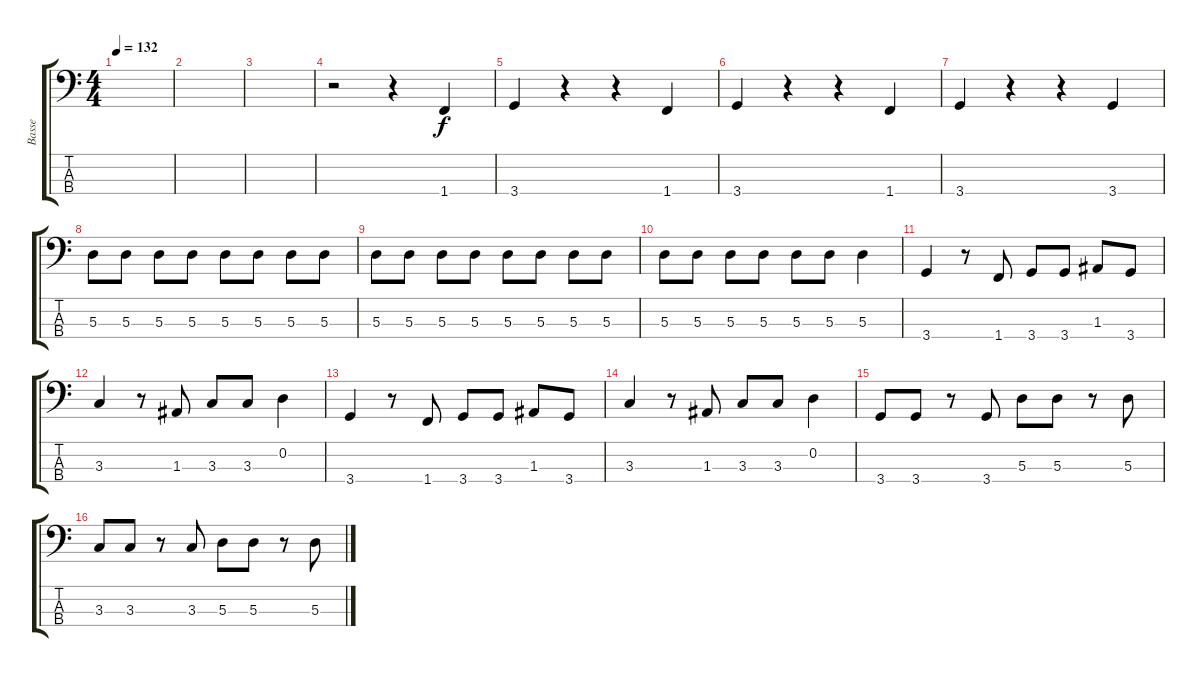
\track ("Basse" "Basse") {instrument electricbassfinger}
\staff {score tabs}
\tuning (G2 D2 A1 E1) {hide}
\ts (4 4)
\tempo 132
\clef f4
\ks c
|
|
|
r.2 r.4 1.4.4 |
3.4.4 r.4 r.4 1.4.4 |
3.4.4 r.4 r.4 1.4.4 |
3.4.4 r.4 r.4 3.4.4 |
5.3.8 5.3.8 5.3.8 5.3.8 5.3.8 5.3.8 5.3.8 5.3.8 |
5.3.8 5.3.8 5.3.8 5.3.8 5.3.8 5.3.8 5.3.8 5.3.8 |
5.3.8 5.3.8 5.3.8 5.3.8 5.3.8 5.3.8 5.3.4 |
3.4.4 r.8 1.4.8 3.4.8 3.4.8 1.3.8 3.4.8 |
3.3.4 r.8 1.3.8 3.3.8 3.3.8 0.2.4 |
3.4.4 r.8 1.4.8 3.4.8 3.4.8 1.3.8 3.4.8 |
3.3.4 r.8 1.3.8 3.3.8 3.3.8 0.2.4 |
3.4.8 3.4.8 r.8 3.4.8 5.3.8 5.3.8 r.8 5.3.8 |
3.3.8 3.3.8 r.8 3.3.8 5.3.8 5.3.8 r.8 5.3.8
